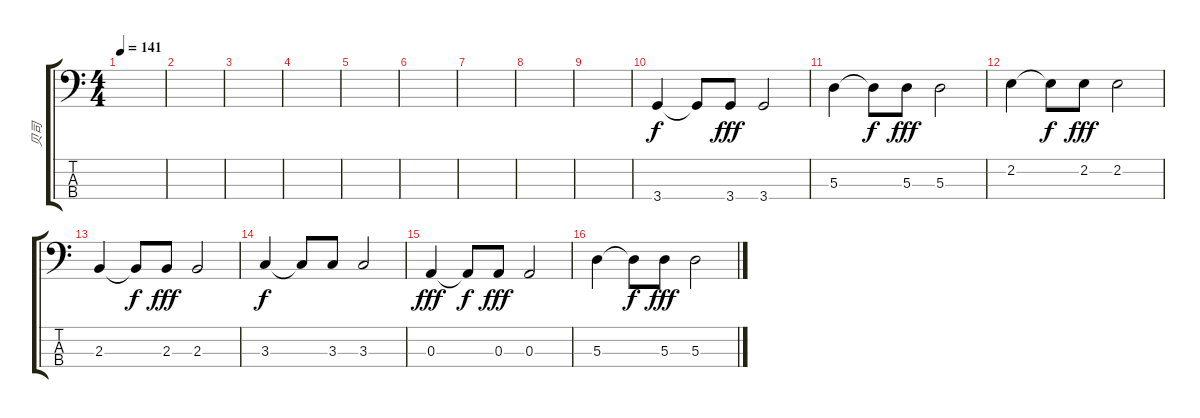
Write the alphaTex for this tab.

\track ("贝司" "贝司") {instrument electricbassfinger}
\staff {score tabs}
\tuning (G2 D2 A1 E1) {hide}
\ts (4 4)
\tempo 141
\clef f4
\ks c
|
|
|
|
|
|
|
|
|
3.4.4 3.4{t}.8{dy f} 3.4.8{dy fff} 3.4.2 |
5.3.4 5.3{t}.8{dy f} 5.3.8{dy fff} 5.3.2 |
2.2.4 2.2{t}.8{dy f} 2.2.8{dy fff} 2.2.2 |
2.3.4 2.3{t}.8{dy f} 2.3.8{dy fff} 2.3.2 |
3.3.4{dy f} 3.3{t}.8 3.3.8 3.3.2 |
0.3.4{dy fff} 0.3{t}.8{dy f} 0.3.8{dy fff} 0.3.2 |
5.3.4 5.3{t}.8{dy f} 5.3.8{dy fff} 5.3.2
